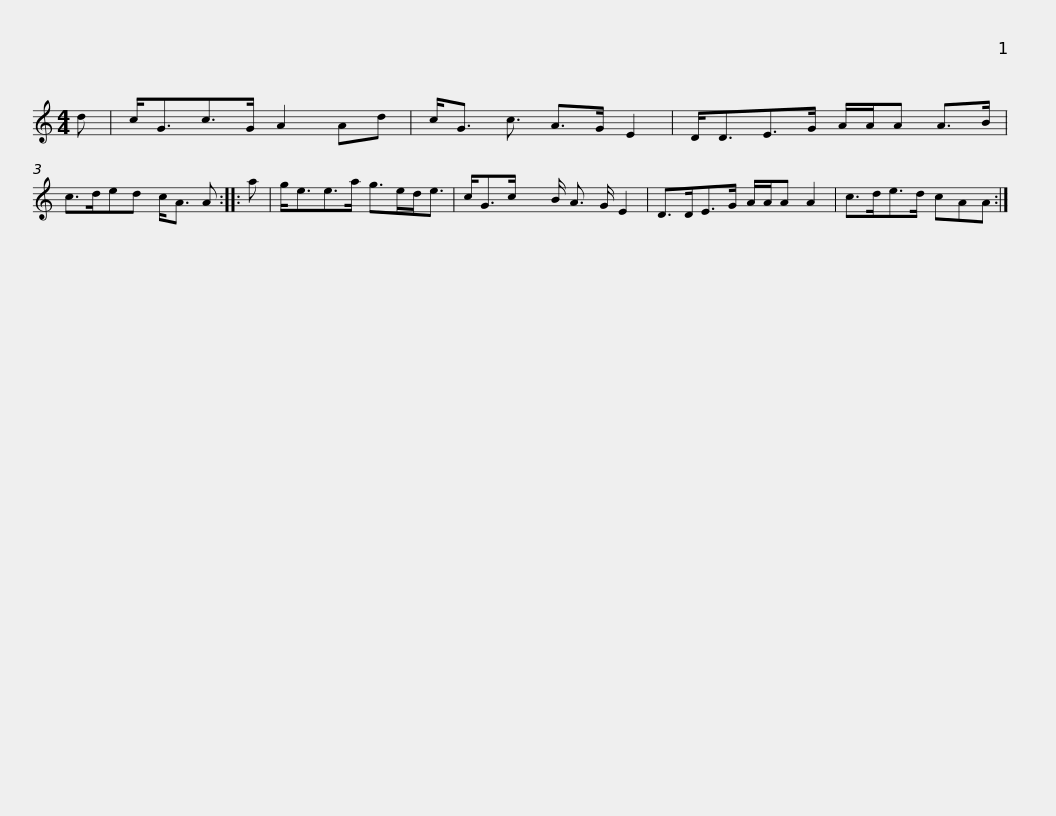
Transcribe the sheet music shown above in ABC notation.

X:1
L:1/8
M:4/4
I:linebreak $
K:C
V:1 treble
V:1
 d | c<Gc>G A2 Ad | c<G c3/2 A>G E2 | D<DE>G A/A/A A>B | c>ded c<A A :: %5
 a |$ g<ee>a g>ed<e | c<Gc/ x3/2 B/ A3/2 G/ E2 | D>DE>G A/A/A A2 | c>de>d cAA :| %10
